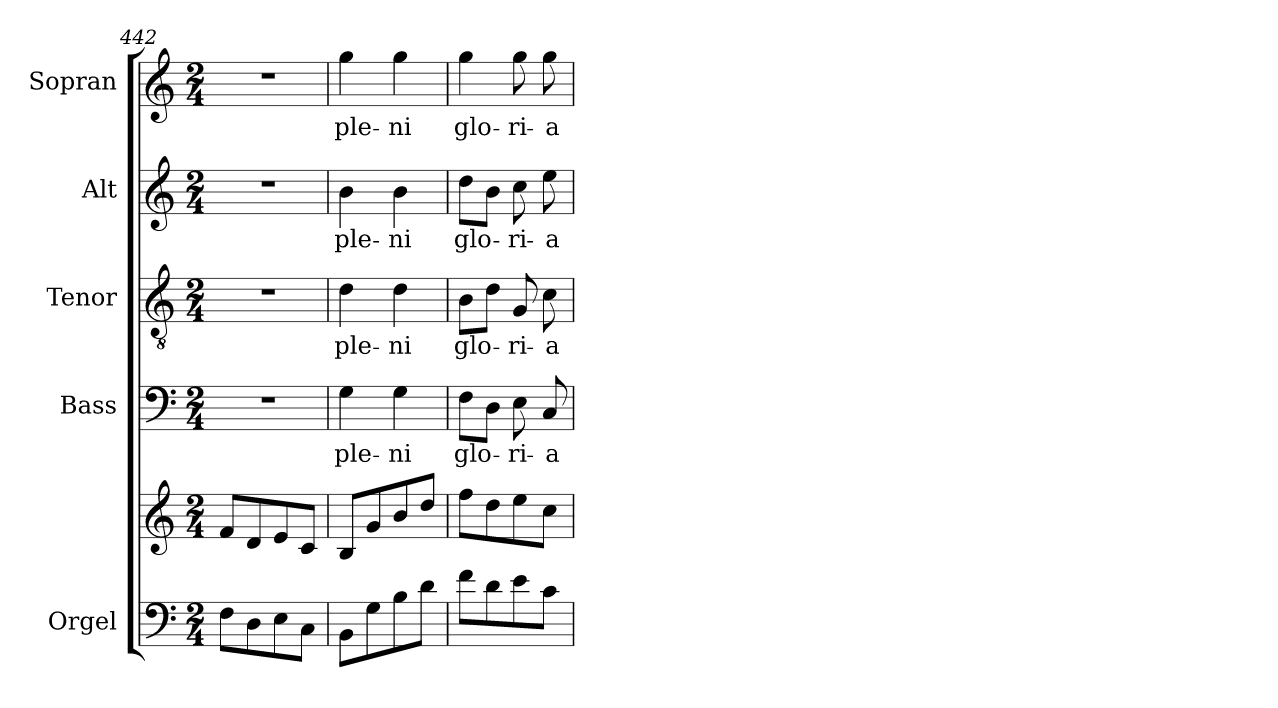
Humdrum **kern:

**kern	**kern	**kern	**text	**kern	**text	**kern	**text	**kern	**text
*part5	*part5	*part4	*part4	*part3	*part3	*part2	*part2	*part1	*part1
*staff6	*staff5	*staff4	*staff4	*staff3	*staff3	*staff2	*staff2	*staff1	*staff1
*I"Orgel	*	*I"Bass	*	*I"Tenor	*	*I"Alt	*	*I"Sopran	*
*I'Org.	*	*I'B.	*	*I'T.	*	*I'A.	*	*I'S.	*
*clefF4	*clefG2	*clefF4	*	*clefGv2	*	*clefG2	*	*clefG2	*
*k[]	*k[]	*k[]	*	*k[]	*	*k[]	*	*k[]	*
*C:	*C:	*C:	*	*C:	*	*C:	*	*C:	*
*M2/4	*M2/4	*M2/4	*	*M2/4	*	*M2/4	*	*M2/4	*
=442	=442	=442	=442	=442	=442	=442	=442	=442	=442
8F\L	8f/L	2r	.	2r	.	2r	.	2r	.
8D\	8d/	.	.	.	.	.	.	.	.
8E\	8e/	.	.	.	.	.	.	.	.
8C\J	8c/J	.	.	.	.	.	.	.	.
=443	=443	=443	=443	=443	=443	=443	=443	=443	=443
!	!	!	!LO:LY:b	!	!LO:LY:b	!	!LO:LY:b	!	!LO:LY:b
8BB\L	8B/L	4G\	ple-	4d\	ple-	4b\	ple-	4gg\	ple-
8G\	8g/	.	.	.	.	.	.	.	.
!	!	!	!LO:LY:b	!	!LO:LY:b	!	!LO:LY:b	!	!LO:LY:b
8B\	8b/	4G\	-ni	4d\	-ni	4b\	-ni	4gg\	-ni
8d\J	8dd/J	.	.	.	.	.	.	.	.
=444	=444	=444	=444	=444	=444	=444	=444	=444	=444
!	!	!	!LO:LY:b	!	!LO:LY:b	!	!LO:LY:b	!	!LO:LY:b
8f\L	8ff\L	8F\L	glo-	8B\L	glo-	8dd\L	glo-	4gg\	glo-
8d\	8dd\	8D\J	.	8d\J	.	8b\J	.	.	.
!	!	!	!LO:LY:b	!	!LO:LY:b	!	!LO:LY:b	!	!LO:LY:b
8e\	8ee\	8E\	-ri-	8G/	-ri-	8cc\	-ri-	8gg\	-ri-
!	!	!	!LO:LY:b	!	!LO:LY:b	!	!LO:LY:b	!	!LO:LY:b
8c\J	8cc\J	8C/	-a	8c\	-a	8ee\	-a	8gg\	-a
=	=	=	=	=	=	=	=	=	=
*-	*-	*-	*-	*-	*-	*-	*-	*-	*-
